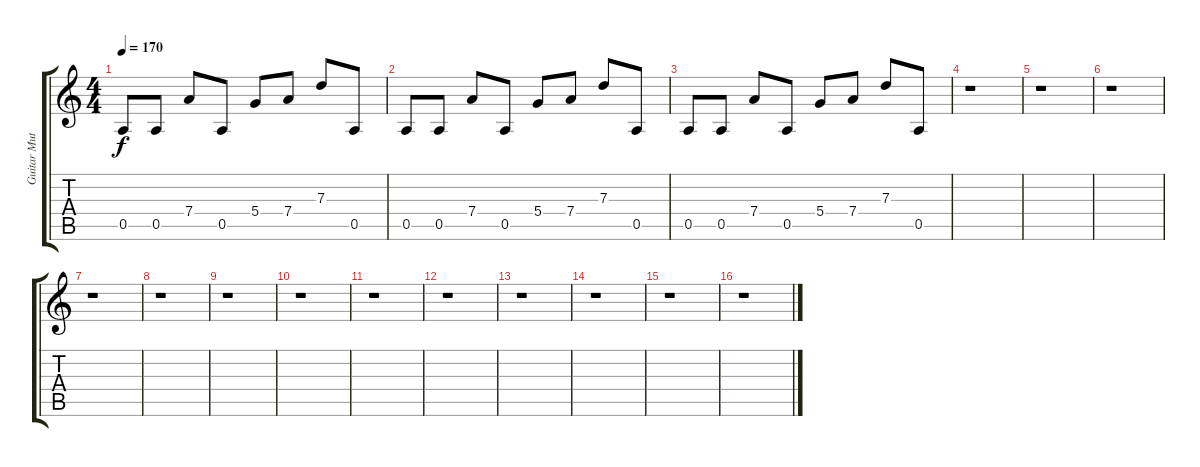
\track ("Guitar Muted" "Guitar Mut") {instrument electricguitarmuted}
\staff {score tabs}
\tuning (E4 B3 G3 D3 A2 E2) {hide}
\ts (4 4)
\tempo 170
\clef g2
\ks c
0.5.8{dy f} 0.5.8 7.4.8 0.5.8 5.4.8 7.4.8 7.3.8 0.5.8 |
0.5.8 0.5.8 7.4.8 0.5.8 5.4.8 7.4.8 7.3.8 0.5.8 |
0.5.8 0.5.8 7.4.8 0.5.8 5.4.8 7.4.8 7.3.8 0.5.8 |
r.1 |
r.1 |
r.1 |
r.1 |
r.1 |
r.1 |
r.1 |
r.1 |
r.1 |
r.1 |
r.1 |
r.1 |
r.1
